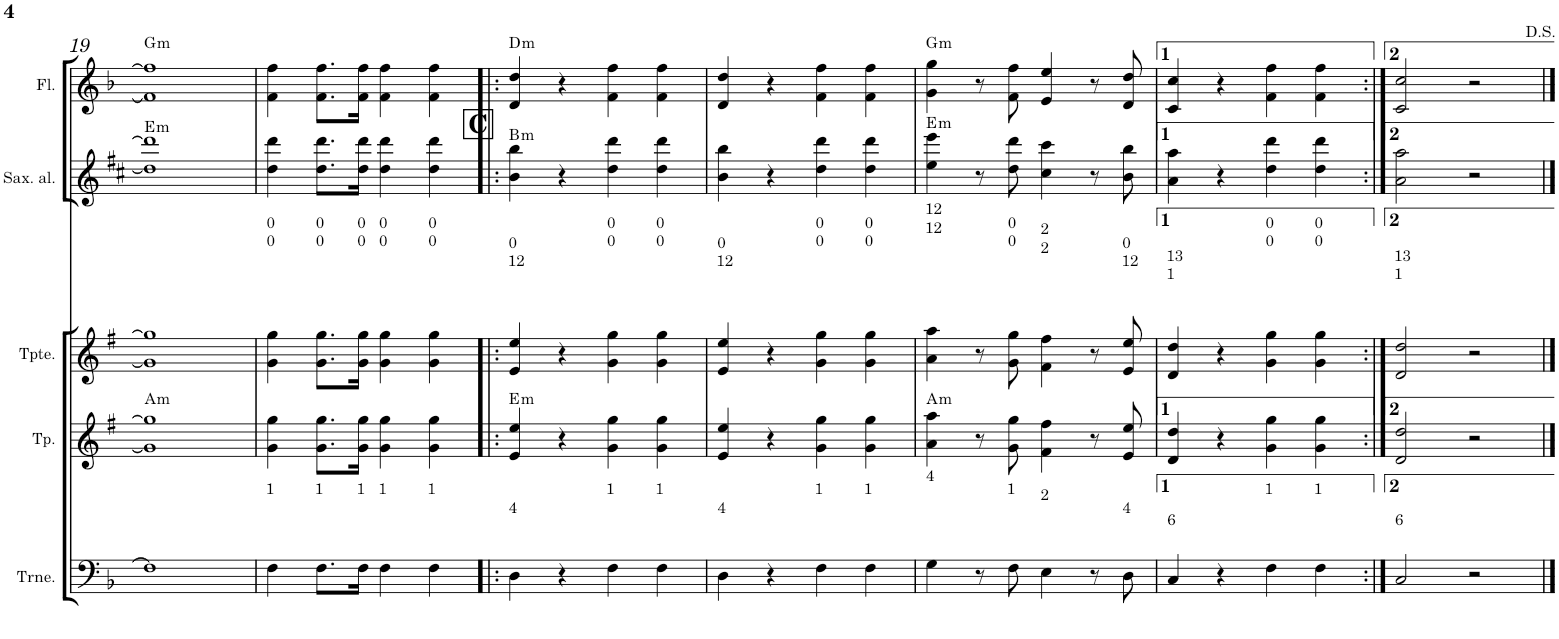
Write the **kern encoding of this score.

**kern	**kern	**harte	**kern	**kern	**harte	**kern	**harte
*part5	*part4	*part4	*part3	*part2	*part2	*part1	*part1
*staff5	*staff4	*	*staff3	*staff2	*	*staff1	*
*I"C clavF	*I"Bb	*	*I"Bb - Pirata	*I"Eb	*	*I"C clavG	*
!!LO:PB:g=z
*clefF4	*clefG2	*	*clefG2	*clefG2	*	*clefG2	*
*	*Trd1c2	*	*Trd1c2	*Trd5c9	*	*	*
*k[b-]	*k[f#]	*	*k[f#]	*k[f#c#]	*	*k[b-]	*
*F:	*G:	*	*G:	*D:	*	*F:	*
*M4/4	*M4/4	*	*M4/4	*M4/4	*	*M4/4	*
=19	=19	=19	=19	=19	=19	=19	=19
!	!	!LO:H:kt=m	!	!	!LO:H:kt=m	!	!LO:H:kt=m
1F]	1g] 1gg]	A:min	1g] 1gg]	1dd] 1ddd]	E:min	1f] 1ff]	G:min
=20	=20	=20	=20	=20	=20	=20	=20
!	!	!	!LO:TX:a:t=0	!	!	!	!
!	!	!	!LO:TX:a:t=0	!	!	!	!
!LO:TX:a:t=1	!	!	!	!	!	!	!
4F\	4g\ 4gg\	.	4g\ 4gg\	4dd\ 4ddd\	.	4f\ 4ff\	.
!	!	!	!LO:TX:a:t=0	!	!	!	!
!	!	!	!LO:TX:a:t=0	!	!	!	!
!LO:TX:a:t=1	!	!	!	!	!	!	!
8.F\L	8.g\ 8.gg\L	.	8.g\ 8.gg\L	8.dd\ 8.ddd\L	.	8.f\ 8.ff\L	.
!	!	!	!LO:TX:a:t=0	!	!	!	!
!	!	!	!LO:TX:a:t=0	!	!	!	!
!LO:TX:a:t=1	!	!	!	!	!	!	!
16F\Jk	16g\ 16gg\Jk	.	16g\ 16gg\Jk	16dd\ 16ddd\Jk	.	16f\ 16ff\Jk	.
!	!	!	!LO:TX:a:t=0	!	!	!	!
!	!	!	!LO:TX:a:t=0	!	!	!	!
!LO:TX:a:t=1	!	!	!	!	!	!	!
4F\	4g\ 4gg\	.	4g\ 4gg\	4dd\ 4ddd\	.	4f\ 4ff\	.
!	!	!	!LO:TX:a:t=0	!	!	!	!
!	!	!	!LO:TX:a:t=0	!	!	!	!
!LO:TX:a:t=1	!	!	!	!	!	!	!
4F\	4g\ 4gg\	.	4g\ 4gg\	4dd\ 4ddd\	.	4f\ 4ff\	.
!!LO:REH:place=s1:b:B:cj:fs=15.7124:t=C
=21!|:	=21!|:	=21!|:	=21!|:	=21!|:	=21!|:	=21!|:	=21!|:
!	!	!	!LO:TX:a:t=0	!	!	!	!
!	!	!	!LO:TX:a:t=12	!	!	!	!
!LO:TX:a:t=4	!	!LO:H:kt=m	!	!	!LO:H:kt=m	!	!LO:H:kt=m
4D\	4e/ 4ee/	E:min	4e/ 4ee/	4b\ 4bb\	B:min	4d/ 4dd/	D:min
4r	4r	.	4r	4r	.	4r	.
!	!	!	!LO:TX:a:t=0	!	!	!	!
!	!	!	!LO:TX:a:t=0	!	!	!	!
!LO:TX:a:t=1	!	!	!	!	!	!	!
4F\	4g\ 4gg\	.	4g\ 4gg\	4dd\ 4ddd\	.	4f\ 4ff\	.
!	!	!	!LO:TX:a:t=0	!	!	!	!
!	!	!	!LO:TX:a:t=0	!	!	!	!
!LO:TX:a:t=1	!	!	!	!	!	!	!
4F\	4g\ 4gg\	.	4g\ 4gg\	4dd\ 4ddd\	.	4f\ 4ff\	.
=22	=22	=22	=22	=22	=22	=22	=22
!	!	!	!LO:TX:a:t=0	!	!	!	!
!	!	!	!LO:TX:a:t=12	!	!	!	!
!LO:TX:a:t=4	!	!	!	!	!	!	!
4D\	4e/ 4ee/	.	4e/ 4ee/	4b\ 4bb\	.	4d/ 4dd/	.
4r	4r	.	4r	4r	.	4r	.
!	!	!	!LO:TX:a:t=0	!	!	!	!
!	!	!	!LO:TX:a:t=0	!	!	!	!
!LO:TX:a:t=1	!	!	!	!	!	!	!
4F\	4g\ 4gg\	.	4g\ 4gg\	4dd\ 4ddd\	.	4f\ 4ff\	.
!	!	!	!LO:TX:a:t=0	!	!	!	!
!	!	!	!LO:TX:a:t=0	!	!	!	!
!LO:TX:a:t=1	!	!	!	!	!	!	!
4F\	4g\ 4gg\	.	4g\ 4gg\	4dd\ 4ddd\	.	4f\ 4ff\	.
=23	=23	=23	=23	=23	=23	=23	=23
!	!	!	!LO:TX:a:t=12	!	!	!	!
!	!	!	!LO:TX:a:t=12	!	!	!	!
!LO:TX:a:t=4	!	!LO:H:kt=m	!	!	!LO:H:kt=m	!	!LO:H:kt=m
4G\	4a\ 4aa\	A:min	4a\ 4aa\	4ee\ 4eee\	E:min	4g\ 4gg\	G:min
8r	8r	.	8r	8r	.	8r	.
!	!	!	!LO:TX:a:t=0	!	!	!	!
!	!	!	!LO:TX:a:t=0	!	!	!	!
!LO:TX:a:t=1	!	!	!	!	!	!	!
8F\	8g\ 8gg\	.	8g\ 8gg\	8dd\ 8ddd\	.	8f\ 8ff\	.
!	!	!	!LO:TX:a:t=2	!	!	!	!
!	!	!	!LO:TX:a:t=2	!	!	!	!
!LO:TX:a:t=2	!	!	!	!	!	!	!
4E\	4f#\ 4ff#\	.	4f#\ 4ff#\	4cc#\ 4ccc#\	.	4e/ 4ee/	.
8r	8r	.	8r	8r	.	8r	.
!	!	!	!LO:TX:a:t=0	!	!	!	!
!	!	!	!LO:TX:a:t=12	!	!	!	!
!LO:TX:a:t=4	!	!	!	!	!	!	!
8D\	8e/ 8ee/	.	8e/ 8ee/	8b\ 8bb\	.	8d/ 8dd/	.
=24	=24	=24	=24	=24	=24	=24	=24
!	!	!	!LO:TX:a:t=13	!	!	!	!
!	!	!	!LO:TX:a:t=1	!	!	!	!
!LO:TX:a:t=6	!	!	!	!	!	!	!
4C/	4d/ 4dd/	.	4d/ 4dd/	4a\ 4aa\	.	4c/ 4cc/	.
4r	4r	.	4r	4r	.	4r	.
!	!	!	!LO:TX:a:t=0	!	!	!	!
!	!	!	!LO:TX:a:t=0	!	!	!	!
!LO:TX:a:t=1	!	!	!	!	!	!	!
4F\	4g\ 4gg\	.	4g\ 4gg\	4dd\ 4ddd\	.	4f\ 4ff\	.
!	!	!	!LO:TX:a:t=0	!	!	!	!
!	!	!	!LO:TX:a:t=0	!	!	!	!
!LO:TX:a:t=1	!	!	!	!	!	!	!
4F\	4g\ 4gg\	.	4g\ 4gg\	4dd\ 4ddd\	.	4f\ 4ff\	.
=25:|!	=25:|!	=25:|!	=25:|!	=25:|!	=25:|!	=25:|!	=25:|!
!	!	!	!LO:TX:a:t=13	!	!	!	!
!	!	!	!LO:TX:a:t=1	!	!	!	!
!LO:TX:a:t=6	!	!	!	!	!	!	!
2C/	2d/ 2dd/	.	2d/ 2dd/	2a\ 2aa\	.	2c/ 2cc/	.
2r	2r	.	2r	2r	.	2r	.
==	==	==	==	==	==	==	==
*-	*-	*-	*-	*-	*-	*-	*-
